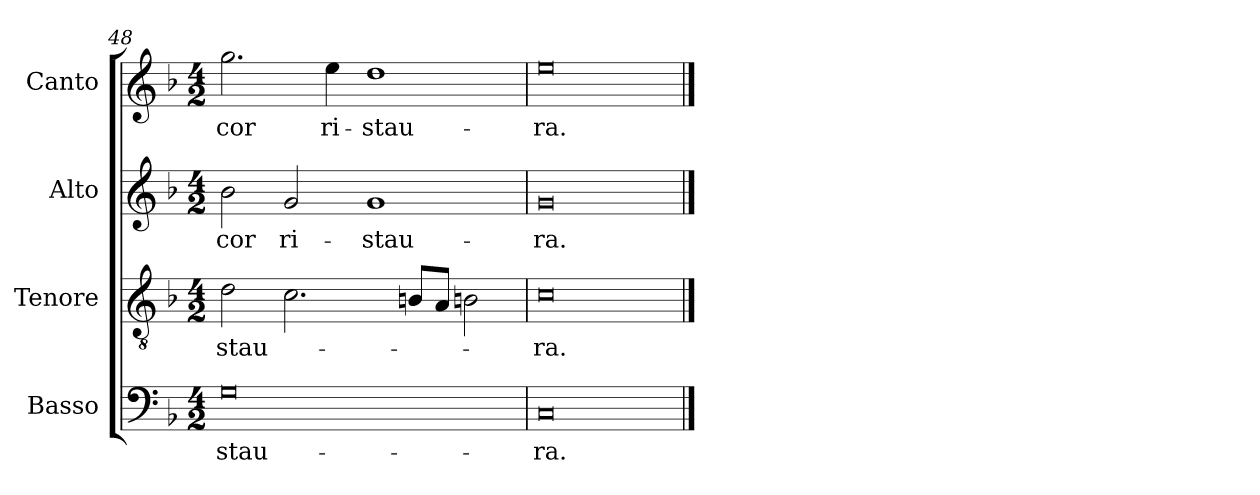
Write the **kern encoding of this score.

**kern	**text	**kern	**text	**kern	**text	**kern	**text
*part4	*part4	*part3	*part3	*part2	*part2	*part1	*part1
*staff4	*staff4	*staff3	*staff3	*staff2	*staff2	*staff1	*staff1
*I"Basso	*	*I"Tenore	*	*I"Alto	*	*I"Canto	*
*I'B	*	*I'T	*	*I'A	*	*I'C	*
*clefF4	*	*clefGv2	*	*clefG2	*	*clefG2	*
*k[b-]	*	*k[b-]	*	*k[b-]	*	*k[b-]	*
*M4/2	*	*M4/2	*	*M4/2	*	*M4/2	*
=48	=48	=48	=48	=48	=48	=48	=48
0G	-stau-	2d	-stau-	2b-	cor	2.gg	cor
.	.	2.c	.	2g	ri-	.	.
.	.	.	.	.	.	4ee	ri-
.	.	.	.	1g	-stau-	1dd	-stau-
.	.	8BnL	.	.	.	.	.
.	.	8AJ	.	.	.	.	.
.	.	2Bn	.	.	.	.	.
=49	=49	=49	=49	=49	=49	=49	=49
0C	-ra.	0c	-ra.	0g	-ra.	0ee	-ra.
==	==	==	==	==	==	==	==
*-	*-	*-	*-	*-	*-	*-	*-
